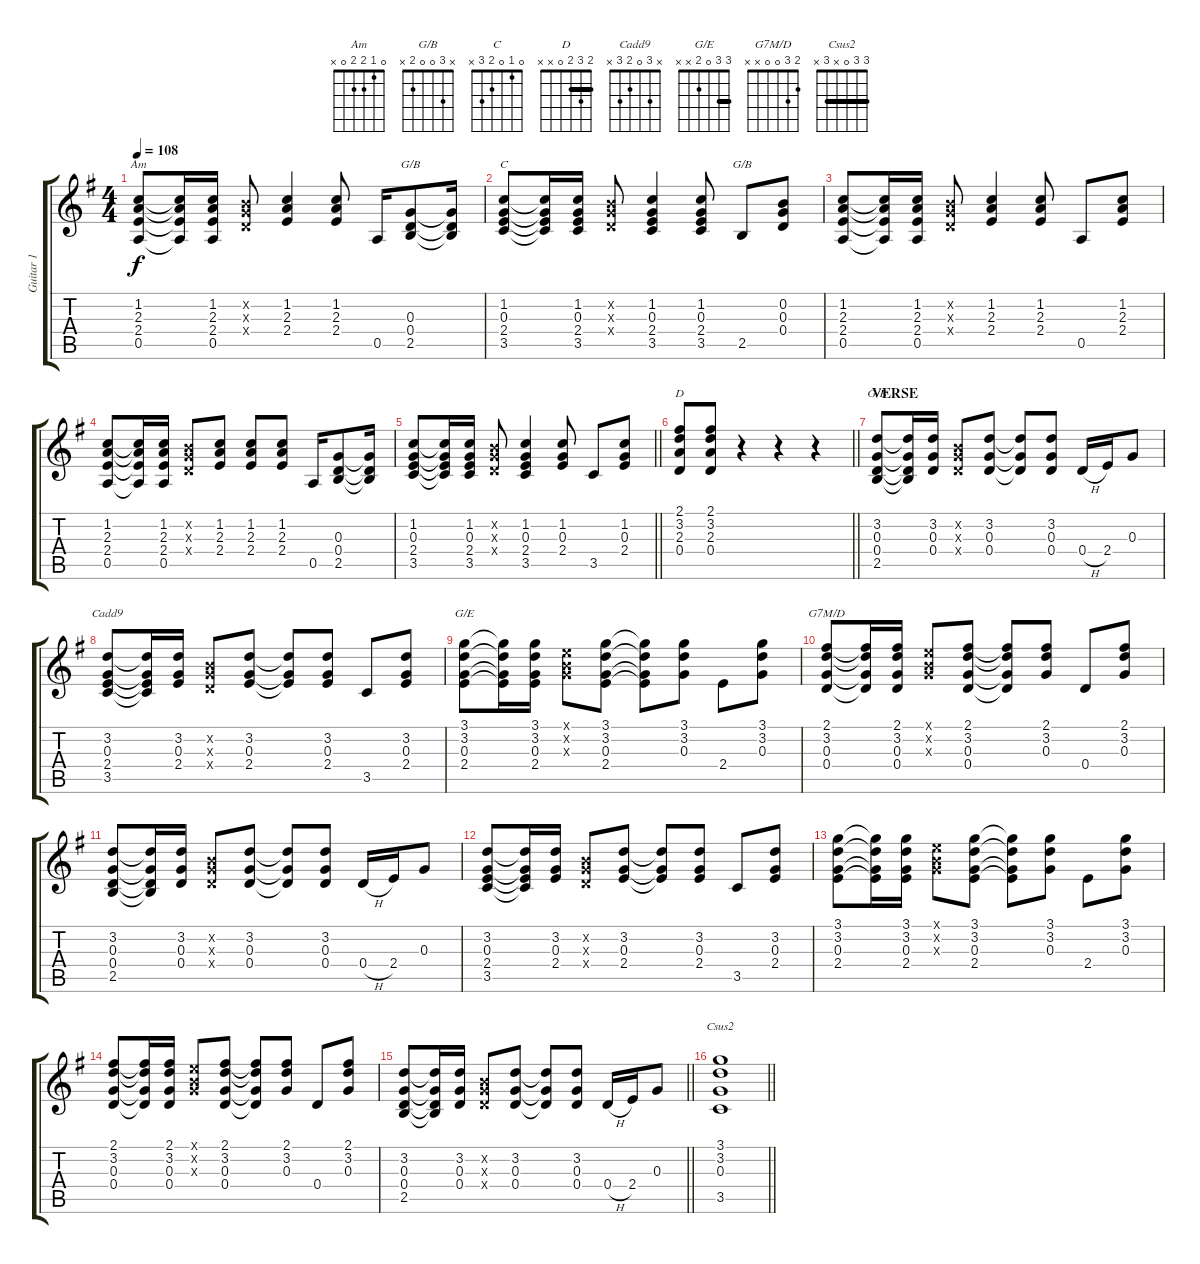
\track ("Guitar 1" "Guitar 1") {instrument acousticguitarnylon}
\staff {score tabs}
\tuning (E4 B3 G3 D3 A2 E2) {hide}
\chord ("Am" 0 1 2 2 0 x)
\chord ("G/B" x x 0 0 2 x)
\chord ("C" 0 1 0 2 3 x)
\chord ("G/B" x x x x 2 x)
\chord ("D" 2 3 2 0 x x) {barre 2}
\chord ("G/B" x 3 0 0 2 x)
\chord ("Cadd9" x 3 0 2 3 x)
\chord ("G/E" 3 3 0 2 x x) {barre 3}
\chord ("G7M/D" 2 3 0 0 x x)
\chord ("Csus2" 3 3 0 x 3 x) {barre 3}
\ts (4 4)
\tempo 108
\clef g2
\ks g
(1.2 2.3 2.4 0.5).8{ch "Am" dy f} (1.2{t} 2.3{t} 2.4{t} 0.5{t}).16 (1.2 2.3 2.4 0.5).16 (0.2{x} 0.3{x} 0.4{x}).8 (1.2 2.3 2.4).4 (1.2 2.3 2.4).8 0.5.16 (0.3 0.4 2.5).8{ch "G/B"} (0.3{t} 0.4{t} 2.5{t}).16 |
(1.2 0.3 2.4 3.5).8{ch "C"} (1.2{t} 0.3{t} 2.4{t} 3.5{t}).16 (1.2 0.3 2.4 3.5).16 (0.2{x} 0.3{x} 0.4{x}).8 (1.2 0.3 2.4 3.5).4 (1.2 0.3 2.4 3.5).8 2.5.8{ch "G/B"} (0.2 0.3 0.4).8 |
(1.2 2.3 2.4 0.5).8 (1.2{t} 2.3{t} 2.4{t} 0.5{t}).16 (1.2 2.3 2.4 0.5).16 (0.2{x} 0.3{x} 0.4{x}).8 (1.2 2.3 2.4).4 (1.2 2.3 2.4).8 0.5.8 (1.2 2.3 2.4).8 |
(1.2 2.3 2.4 0.5).8 (1.2{t} 2.3{t} 2.4{t} 0.5{t}).16 (1.2 2.3 2.4 0.5).16 (0.2{x} 0.3{x} 0.4{x}).8 (1.2 2.3 2.4).8 (1.2 2.3 2.4).8 (1.2 2.3 2.4).8 0.5.16 (0.3 0.4 2.5).8 (0.3{t} 0.4{t} 2.5{t}).16 |
\barLineRight lightlight
(1.2 0.3 2.4 3.5).8 (1.2{t} 0.3{t} 2.4{t} 3.5{t}).16 (1.2 0.3 2.4 3.5).16 (0.2{x} 0.3{x} 0.4{x}).8 (1.2 0.3 2.4 3.5).4 (1.2 0.3 2.4).8 3.5.8 (1.2 0.3 2.4).8 |
\barLineRight lightlight
(2.1 3.2 2.3 0.4).8{ch "D"} (2.1 3.2 2.3 0.4).8 r.4 r.4 r.4 |
\section ("" "VERSE")
(3.2 0.3 0.4 2.5).8{ch "G/B"} (3.2{t} 0.3{t} 0.4{t} 2.5{t}).16 (3.2 0.3 0.4).16 (0.2{x} 0.3{x} 0.4{x}).8 (3.2 0.3 0.4).8 (3.2{t} 0.3{t} 0.4{t}).8 (3.2 0.3 0.4).8 0.4{h}.16 2.4.16 0.3.8 |
(3.2 0.3 2.4 3.5).8{ch "Cadd9"} (3.2{t} 0.3{t} 2.4{t} 3.5{t}).16 (3.2 0.3 2.4).16 (0.2{x} 0.3{x} 0.4{x}).8 (3.2 0.3 2.4).8 (3.2{t} 0.3{t} 2.4{t}).8 (3.2 0.3 2.4).8 3.5.8 (3.2 0.3 2.4).8 |
(3.1 3.2 0.3 2.4).8{ch "G/E"} (3.1{t} 3.2{t} 0.3{t} 2.4{t}).16 (3.1 3.2 0.3 2.4).16 (0.1{x} 0.2{x} 0.3{x}).8 (3.1 3.2 0.3 2.4).8 (3.1{t} 3.2{t} 0.3{t} 2.4{t}).8 (3.1 3.2 0.3).8 2.4.8 (3.1 3.2 0.3).8 |
(2.1 3.2 0.3 0.4).8{ch "G7M/D"} (2.1{t} 3.2{t} 0.3{t} 0.4{t}).16 (2.1 3.2 0.3 0.4).16 (0.1{x} 0.2{x} 0.3{x}).8 (2.1 3.2 0.3 0.4).8 (2.1{t} 3.2{t} 0.3{t} 0.4{t}).8 (2.1 3.2 0.3).8 0.4.8 (2.1 3.2 0.3).8 |
(3.2 0.3 0.4 2.5).8 (3.2{t} 0.3{t} 0.4{t} 2.5{t}).16 (3.2 0.3 0.4).16 (0.2{x} 0.3{x} 0.4{x}).8 (3.2 0.3 0.4).8 (3.2{t} 0.3{t} 0.4{t}).8 (3.2 0.3 0.4).8 0.4{h}.16 2.4.16 0.3.8 |
(3.2 0.3 2.4 3.5).8 (3.2{t} 0.3{t} 2.4{t} 3.5{t}).16 (3.2 0.3 2.4).16 (0.2{x} 0.3{x} 0.4{x}).8 (3.2 0.3 2.4).8 (3.2{t} 0.3{t} 2.4{t}).8 (3.2 0.3 2.4).8 3.5.8 (3.2 0.3 2.4).8 |
(3.1 3.2 0.3 2.4).8 (3.1{t} 3.2{t} 0.3{t} 2.4{t}).16 (3.1 3.2 0.3 2.4).16 (0.1{x} 0.2{x} 0.3{x}).8 (3.1 3.2 0.3 2.4).8 (3.1{t} 3.2{t} 0.3{t} 2.4{t}).8 (3.1 3.2 0.3).8 2.4.8 (3.1 3.2 0.3).8 |
(2.1 3.2 0.3 0.4).8 (2.1{t} 3.2{t} 0.3{t} 0.4{t}).16 (2.1 3.2 0.3 0.4).16 (0.1{x} 0.2{x} 0.3{x}).8 (2.1 3.2 0.3 0.4).8 (2.1{t} 3.2{t} 0.3{t} 0.4{t}).8 (2.1 3.2 0.3).8 0.4.8 (2.1 3.2 0.3).8 |
\barLineRight lightlight
(3.2 0.3 0.4 2.5).8 (3.2{t} 0.3{t} 0.4{t} 2.5{t}).16 (3.2 0.3 0.4).16 (0.2{x} 0.3{x} 0.4{x}).8 (3.2 0.3 0.4).8 (3.2{t} 0.3{t} 0.4{t}).8 (3.2 0.3 0.4).8 0.4{h}.16 2.4.16 0.3.8 |
\barLineRight lightlight
(3.1 3.2 0.3 3.5).1{ch "Csus2"}
